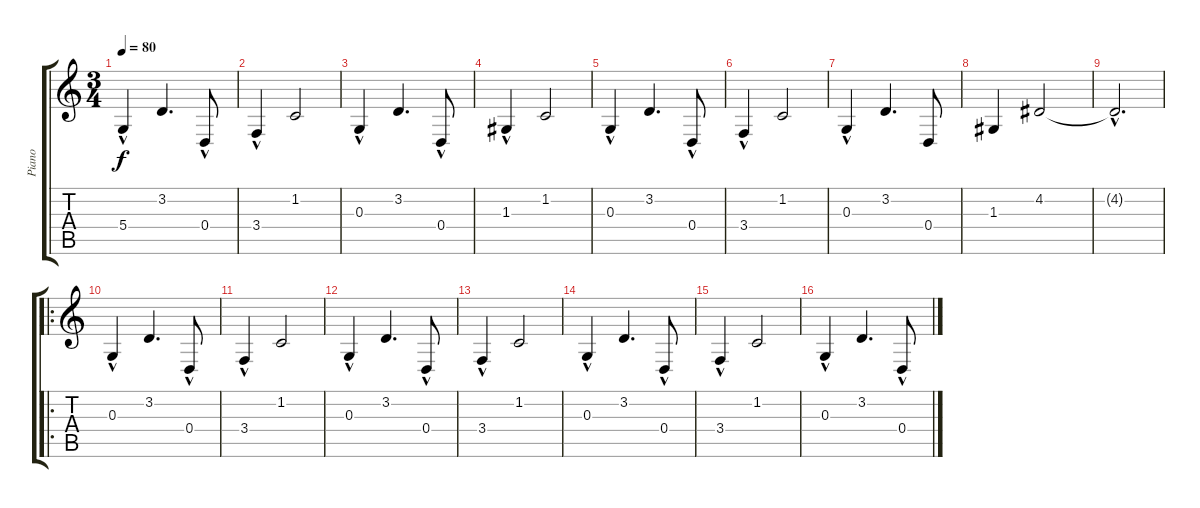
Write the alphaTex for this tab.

\track ("Piano" "Piano") {instrument electricpiano1}
\staff {score tabs}
\tuning (E4 B3 G3 D3 A2 E2) {hide}
\ts (3 4)
\tempo 80
\clef g2
\ks c
5.4{hac}.4{dy f instrument electricpiano1} 3.2.4{d} 0.4{hac}.8 |
3.4{hac}.4 1.2.2 |
0.3{hac}.4 3.2.4{d} 0.4{hac}.8 |
1.3{hac}.4 1.2.2 |
0.3{hac}.4 3.2.4{d} 0.4{hac}.8 |
3.4{hac}.4 1.2.2 |
0.3{hac}.4 3.2.4{d} 0.4.8 |
1.3.4 4.2.2 |
4.2{hac t}.2{d} |
\ro
0.3{hac}.4 3.2.4{d} 0.4{hac}.8 |
3.4{hac}.4 1.2.2 |
0.3{hac}.4 3.2.4{d} 0.4{hac}.8 |
3.4{hac}.4 1.2.2 |
0.3{hac}.4 3.2.4{d} 0.4{hac}.8 |
3.4{hac}.4 1.2.2 |
0.3{hac}.4 3.2.4{d} 0.4{hac}.8
